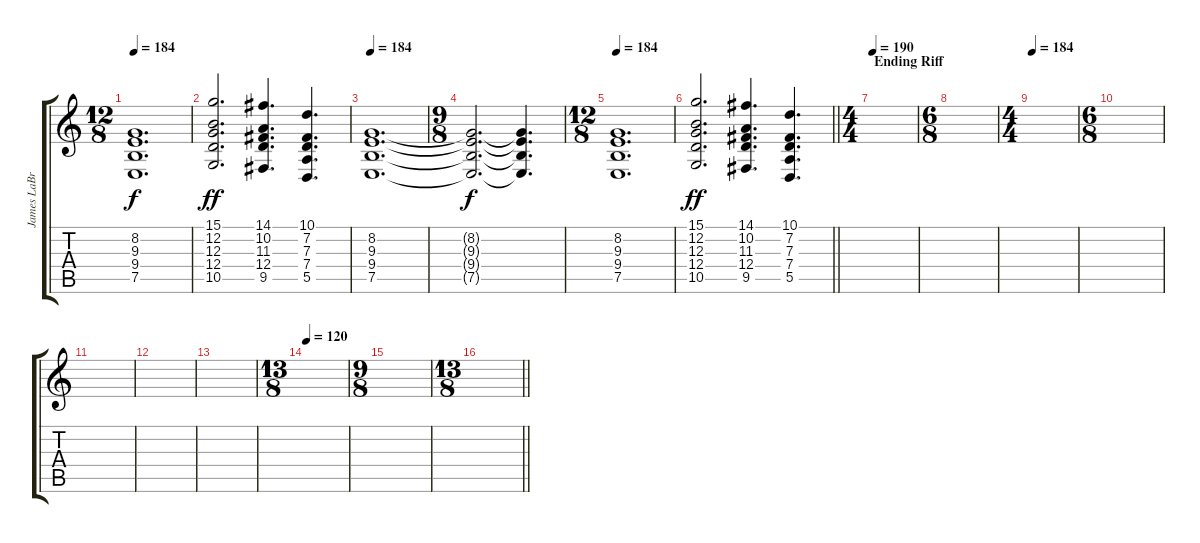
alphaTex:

\track ("James LaBrie" "James LaBr") {instrument altosax}
\staff {score tabs}
\tuning (E4 B3 G3 D3 A2 E2) {hide}
\ts (12 8)
\tempo 184
\clef g2
\ks c
(8.2 9.3 9.4 7.5).1{d dy f} |
(15.1 12.2 12.3 12.4 10.5).2{d dy ff} (14.1 10.2 11.3 12.4 9.5).4{d} (10.1 7.2 7.3 7.4 5.5).4{d} |
\tempo 184
(8.2 9.3 9.4 7.5).1{d} |
\ts (9 8)
(8.2{t} 9.3{t} 9.4{t} 7.5{t}).2{d dy f} (8.2{t} 9.3{t} 9.4{t} 7.5{t}).4{d} |
\ts (12 8)
\tempo 184
(8.2 9.3 9.4 7.5).1{d} |
\barLineRight lightlight
(15.1 12.2 12.3 12.4 10.5).2{d dy ff} (14.1 10.2 11.3 12.4 9.5).4{d} (10.1 7.2 7.3 7.4 5.5).4{d} |
\ts (4 4)
\section ("" "Ending Riff")
\tempo 190
|
\ts (6 8)
|
\ts (4 4)
\tempo 184
|
\ts (6 8)
|
|
|
|
\ts (13 8)
\tempo 120
|
\ts (9 8)
|
\ts (13 8)
\barLineRight lightlight
